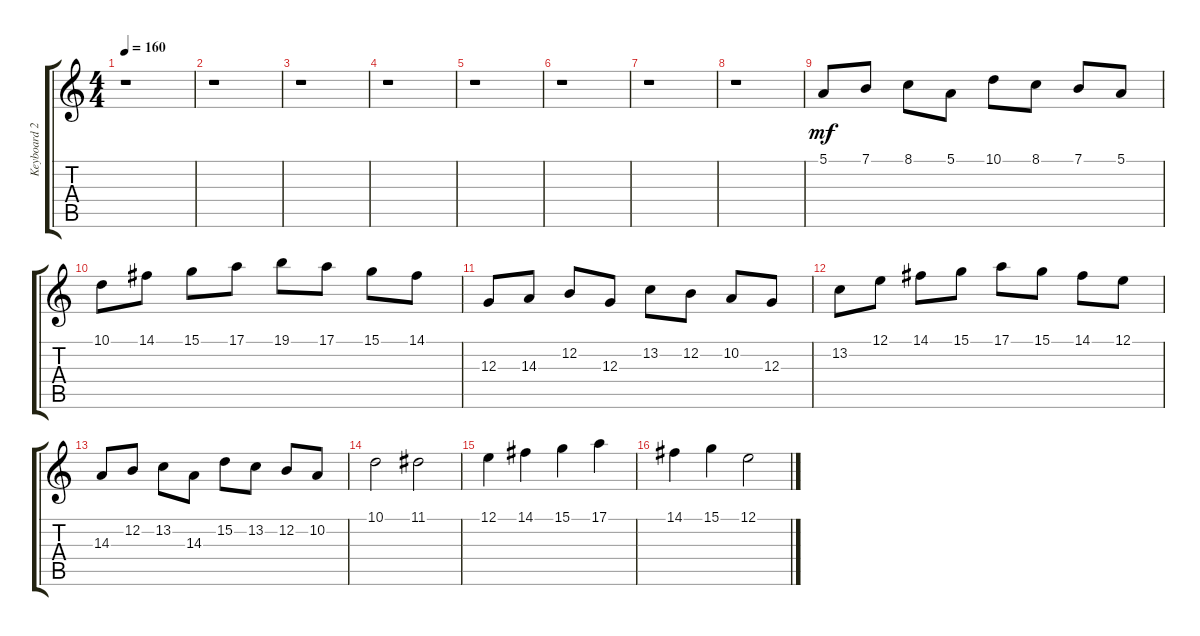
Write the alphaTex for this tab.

\track ("Keyboard 2" "Keyboard 2") {instrument churchorgan}
\staff {score tabs}
\tuning (E4 B3 G3 D3 A2 E2) {hide}
\ts (4 4)
\tempo 160
\clef g2
\ks c
r.1{dy mf} |
r.1 |
r.1 |
r.1 |
r.1 |
r.1 |
r.1 |
r.1 |
5.1.8 7.1.8 8.1.8 5.1.8 10.1.8 8.1.8 7.1.8 5.1.8 |
10.1.8 14.1.8 15.1.8 17.1.8 19.1.8 17.1.8 15.1.8 14.1.8 |
12.3.8 14.3.8 12.2.8 12.3.8 13.2.8 12.2.8 10.2.8 12.3.8 |
13.2.8 12.1.8 14.1.8 15.1.8 17.1.8 15.1.8 14.1.8 12.1.8 |
14.3.8 12.2.8 13.2.8 14.3.8 15.2.8 13.2.8 12.2.8 10.2.8 |
10.1.2 11.1.2 |
12.1.4 14.1.4 15.1.4 17.1.4 |
14.1.4 15.1.4 12.1.2
